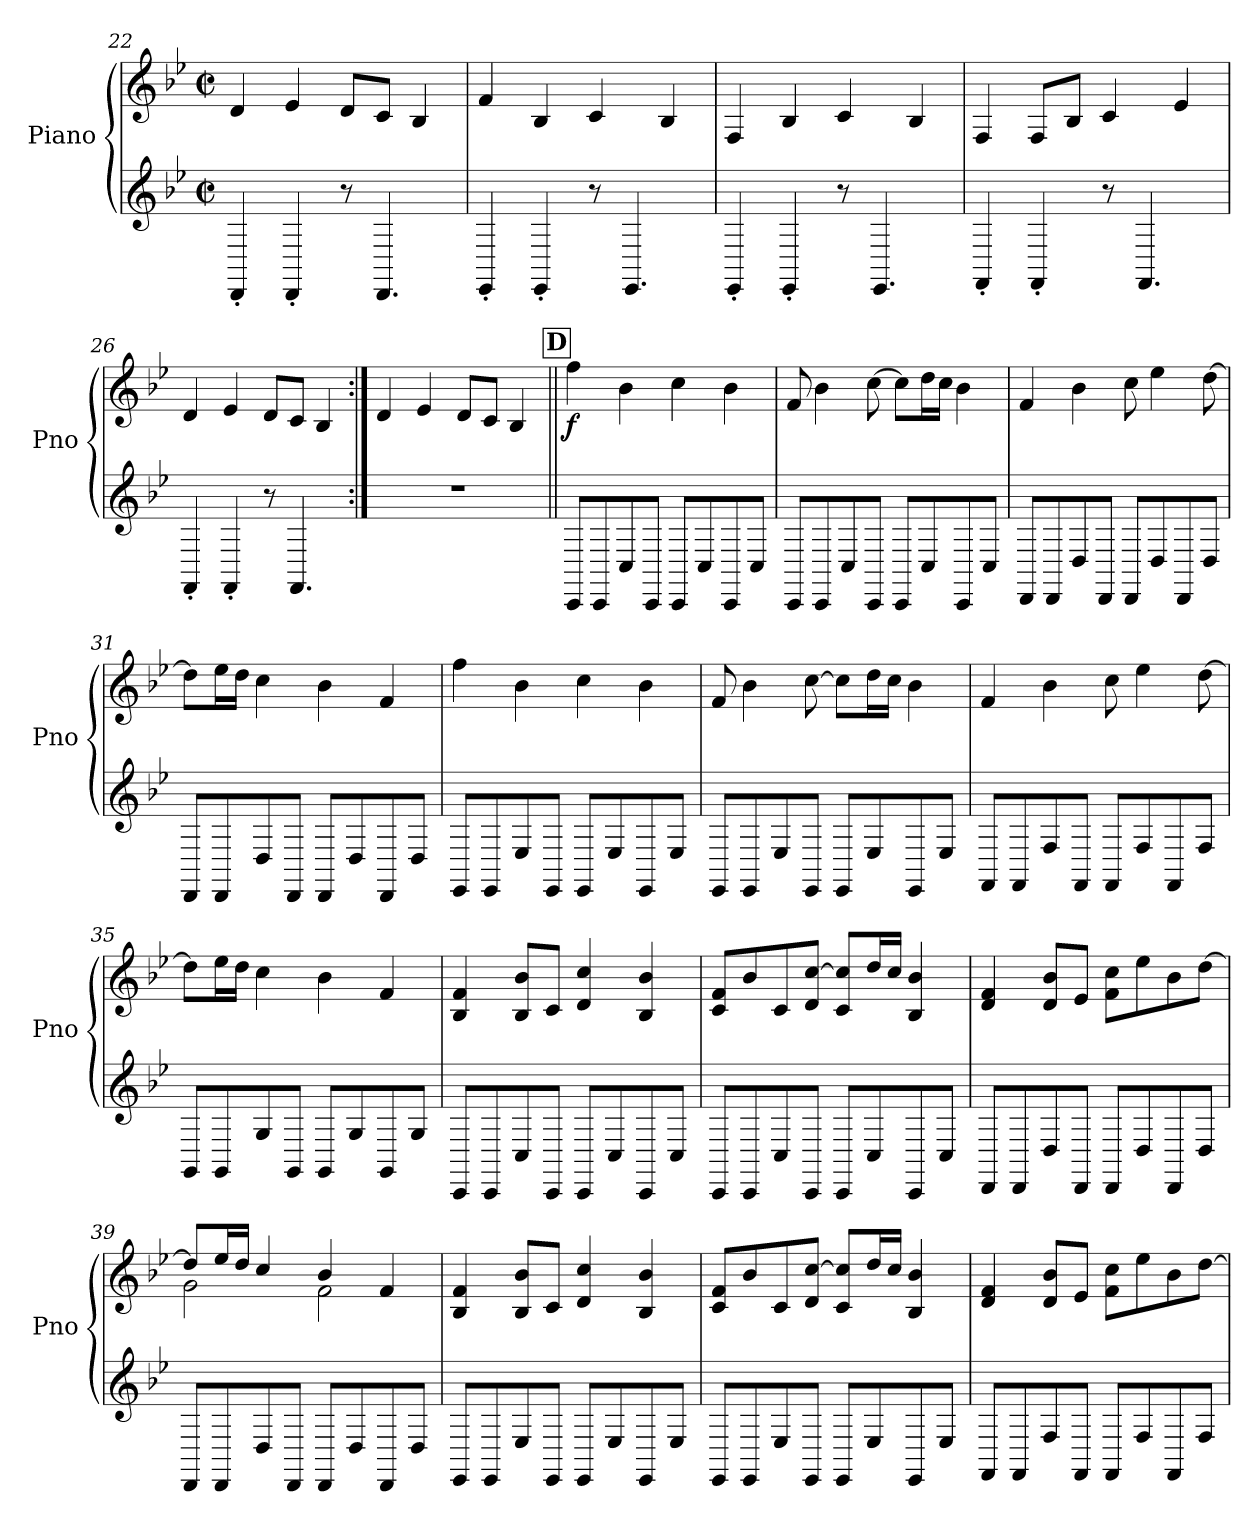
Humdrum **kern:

**kern	**kern	**dynam
*part1	*part1	*part1
*staff2	*staff1	*staff1/2
*I"Piano	*	*
*I'Pno	*	*
*clefG2	*clefG2	*
*k[b-e-]	*k[b-e-]	*
*M2/2	*M2/2	*
*met(c|)	*met(c|)	*
=22	=22	=22
4DD'/	4d/	.
4DD'/	4e-/	.
8r	8d/L	.
4.DD/	8c/J	.
.	4B-/	.
=23	=23	=23
4EE-'/	4f/	.
4EE-'/	4B-/	.
8r	4c/	.
4.EE-/	.	.
.	4B-/	.
!!LO:LB:g=z
=24	=24	=24
4EE-'/	4F/	.
4EE-'/	4B-/	.
8r	4c/	.
4.EE-/	.	.
.	4B-/	.
=25	=25	=25
4FF'/	4F/	.
4FF'/	8F/L	.
.	8B-/J	.
8r	4c/	.
4.FF/	.	.
.	4e-/	.
=26	=26	=26
4FF'/	4d/	.
4FF'/	4e-/	.
8r	8d/L	.
4.FF/	8c/J	.
.	4B-/	.
=27:|!	=27:|!	=27:|!
1r	4d/	.
.	4e-/	.
.	8d/L	.
.	8c/J	.
.	4B-/	.
!!LO:LB:g=z
!!LO:REH:place=s1:a:B:fs=14:t=D
=28||	=28||	=28||
!	!	!LO:DY:b
8CC/L	4ff\	f
8CC/	.	.
8C/	4b-\	.
8CC/J	.	.
8CC/L	4cc\	.
8C/	.	.
8CC/	4b-\	.
8C/J	.	.
=29	=29	=29
8CC/L	8f/	.
8CC/	4b-\	.
8C/	.	.
8CC/J	[8cc\	.
8CC/L	8cc\L]	.
8C/	16dd\L	.
.	16cc\JJ	.
8CC/	4b-\	.
8C/J	.	.
=30	=30	=30
8DD/L	4f/	.
8DD/	.	.
8D/	4b-\	.
8DD/J	.	.
8DD/L	8cc\	.
8D/	4ee-\	.
8DD/	.	.
8D/J	[8dd\	.
!!LO:LB:g=z
=31	=31	=31
8DD/L	8dd\L]	.
8DD/	16ee-\L	.
.	16dd\JJ	.
8D/	4cc\	.
8DD/J	.	.
8DD/L	4b-\	.
8D/	.	.
8DD/	4f/	.
8D/J	.	.
=32	=32	=32
8EE-/L	4ff\	.
8EE-/	.	.
8E-/	4b-\	.
8EE-/J	.	.
8EE-/L	4cc\	.
8E-/	.	.
8EE-/	4b-\	.
8E-/J	.	.
=33	=33	=33
8EE-/L	8f/	.
8EE-/	4b-\	.
8E-/	.	.
8EE-/J	[8cc\	.
8EE-/L	8cc\L]	.
8E-/	16dd\L	.
.	16cc\JJ	.
8EE-/	4b-\	.
8E-/J	.	.
!!LO:PB:g=z
=34	=34	=34
8FF/L	4f/	.
8FF/	.	.
8F/	4b-\	.
8FF/J	.	.
8FF/L	8cc\	.
8F/	4ee-\	.
8FF/	.	.
8F/J	[8dd\	.
=35	=35	=35
8GG/L	8dd\L]	.
8GG/	16ee-\L	.
.	16dd\JJ	.
8G/	4cc\	.
8GG/J	.	.
8GG/L	4b-\	.
8G/	.	.
8GG/	4f/	.
8G/J	.	.
=36	=36	=36
8CC/L	4B-/ 4f/	.
8CC/	.	.
8C/	8B-/ 8b-/L	.
8CC/J	8c/J	.
8CC/L	4d/ 4cc/	.
8C/	.	.
8CC/	4B-/ 4b-/	.
8C/J	.	.
!!LO:LB:g=z
=37	=37	=37
8CC/L	8c/ 8f/L	.
8CC/	8b-/	.
8C/	8c/	.
8CC/J	8d/ [8cc/J	.
8CC/L	8c/ 8cc/]L	.
8C/	16dd/L	.
.	16cc/JJ	.
8CC/	4B-/ 4b-/	.
8C/J	.	.
=38	=38	=38
8DD/L	4d/ 4f/	.
8DD/	.	.
8D/	8d/ 8b-/L	.
8DD/J	8e-/J	.
8DD/L	8f\ 8cc\L	.
8D/	8ee-\	.
8DD/	8b-\	.
8D/J	[8dd\J	.
=39	=39	=39
*	*^	*
8DD/L	8dd/L]	2g\	.
8DD/	16ee-/L	.	.
.	16dd/JJ	.	.
8D/	4cc/	.	.
8DD/J	.	.	.
8DD/L	4b-/	2f\	.
8D/	.	.	.
8DD/	4f/	.	.
8D/J	.	.	.
*	*v	*v	*
!!LO:LB:g=z
=40	=40	=40
8EE-/L	4B-/ 4f/	.
8EE-/	.	.
8E-/	8B-/ 8b-/L	.
8EE-/J	8c/J	.
8EE-/L	4d/ 4cc/	.
8E-/	.	.
8EE-/	4B-/ 4b-/	.
8E-/J	.	.
=41	=41	=41
8EE-/L	8c/ 8f/L	.
8EE-/	8b-/	.
8E-/	8c/	.
8EE-/J	8d/ [8cc/J	.
8EE-/L	8c/ 8cc/]L	.
8E-/	16dd/L	.
.	16cc/JJ	.
8EE-/	4B-/ 4b-/	.
8E-/J	.	.
=42	=42	=42
8FF/L	4d/ 4f/	.
8FF/	.	.
8F/	8d/ 8b-/L	.
8FF/J	8e-/J	.
8FF/L	8f\ 8cc\L	.
8F/	8ee-\	.
8FF/	8b-\	.
8F/J	[8dd\J	.
=	=	=
*-	*-	*-
